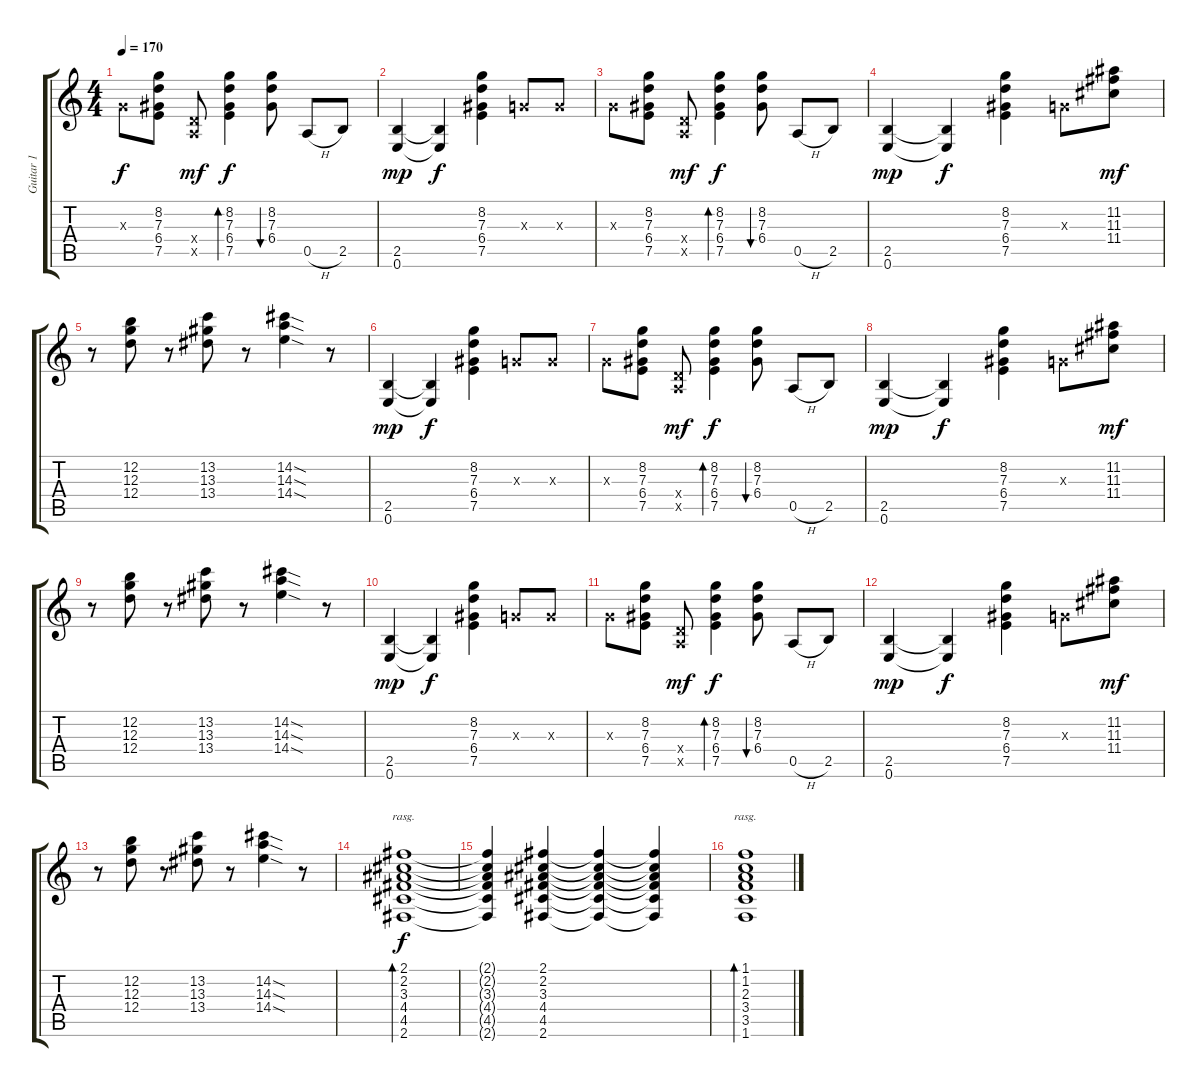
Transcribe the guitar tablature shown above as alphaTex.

\track ("Guitar 1" "Guitar 1") {instrument electricguitarmuted}
\staff {score tabs}
\tuning (E4 B3 G3 D3 A2 E2) {hide}
\ts (4 4)
\tempo 170
\clef g2
\ks c
0.3{x}.8{dy f} (8.2 7.3 6.4 7.5).8 (0.4{x} 0.5{x}).8{dy mf} (8.2 7.3 6.4 7.5).4{bd 60 dy f} (8.2 7.3 6.4).8{bu 30} 0.5{h}.8 2.5.8 |
(2.5 0.6).4{dy mp} (2.5{t} 0.6{t}).4{dy f} (8.2 7.3 6.4 7.5).4 0.3{x}.8 0.3{x}.8 |
0.3{x}.8 (8.2 7.3 6.4 7.5).8 (0.4{x} 0.5{x}).8{dy mf} (8.2 7.3 6.4 7.5).4{bd 60 dy f} (8.2 7.3 6.4).8{bu 30} 0.5{h}.8 2.5.8 |
(2.5 0.6).4{dy mp} (2.5{t} 0.6{t}).4{dy f} (8.2 7.3 6.4 7.5).4 0.3{x}.8 (11.2 11.3 11.4).8{dy mf instrument overdrivenguitar} |
r.8 (12.2 12.3 12.4).8 r.8 (13.2 13.3 13.4).8 r.8 (14.2{sod} 14.3{sod} 14.4{sod}).4 r.8 |
(2.5 0.6).4{dy mp instrument electricguitarmuted} (2.5{t} 0.6{t}).4{dy f} (8.2 7.3 6.4 7.5).4 0.3{x}.8 0.3{x}.8 |
0.3{x}.8 (8.2 7.3 6.4 7.5).8 (0.4{x} 0.5{x}).8{dy mf} (8.2 7.3 6.4 7.5).4{bd 60 dy f} (8.2 7.3 6.4).8{bu 30} 0.5{h}.8 2.5.8 |
(2.5 0.6).4{dy mp} (2.5{t} 0.6{t}).4{dy f} (8.2 7.3 6.4 7.5).4 0.3{x}.8 (11.2 11.3 11.4).8{dy mf instrument overdrivenguitar} |
r.8 (12.2 12.3 12.4).8 r.8 (13.2 13.3 13.4).8 r.8 (14.2{sod} 14.3{sod} 14.4{sod}).4 r.8 |
(2.5 0.6).4{dy mp instrument electricguitarmuted} (2.5{t} 0.6{t}).4{dy f} (8.2 7.3 6.4 7.5).4 0.3{x}.8 0.3{x}.8 |
0.3{x}.8 (8.2 7.3 6.4 7.5).8 (0.4{x} 0.5{x}).8{dy mf} (8.2 7.3 6.4 7.5).4{bd 60 dy f} (8.2 7.3 6.4).8{bu 30} 0.5{h}.8 2.5.8 |
(2.5 0.6).4{dy mp} (2.5{t} 0.6{t}).4{dy f} (8.2 7.3 6.4 7.5).4 0.3{x}.8 (11.2 11.3 11.4).8{dy mf instrument overdrivenguitar} |
r.8 (12.2 12.3 12.4).8 r.8 (13.2 13.3 13.4).8 r.8 (14.2{sod} 14.3{sod} 14.4{sod}).4 r.8 |
(2.1 2.2 3.3 4.4 4.5 2.6).1{bd 120 rasg ii dy f instrument electricguitarmuted} |
(2.1{t} 2.2{t} 3.3{t} 4.4{t} 4.5{t} 2.6{t}).4 (2.1 2.2 3.3 4.4 4.5 2.6).4 (2.1{t} 2.2{t} 3.3{t} 4.4{t} 4.5{t} 2.6{t}).4 (2.1{t} 2.2{t} 3.3{t} 4.4{t} 4.5{t} 2.6{t}).4 |
(1.1 1.2 2.3 3.4 3.5 1.6).1{bd 120 rasg ii}
